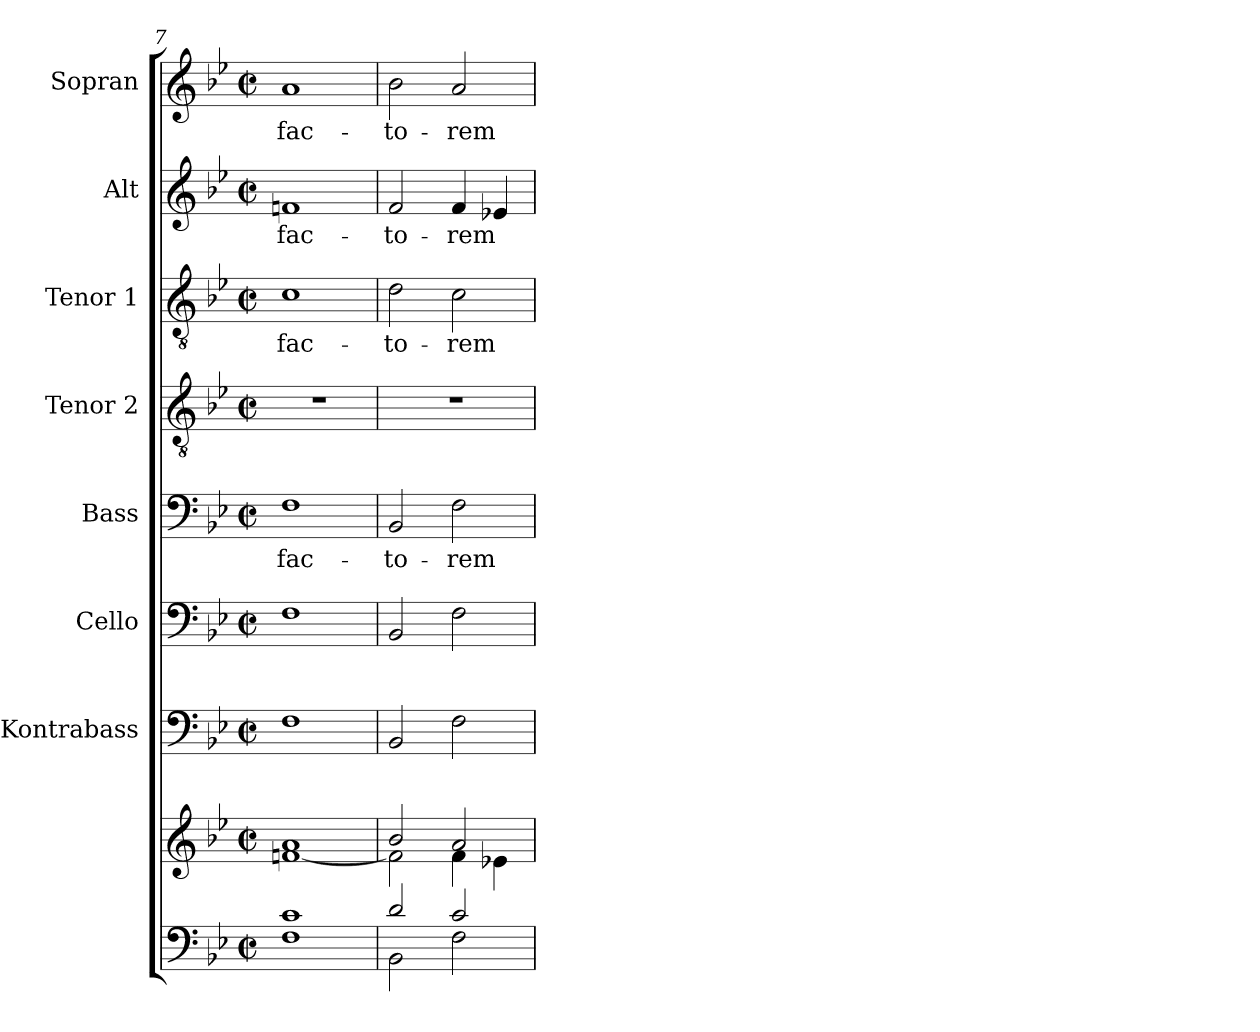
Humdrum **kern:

**kern	**kern	**kern	**kern	**kern	**text	**kern	**kern	**text	**kern	**text	**kern	**text
*part8	*part8	*part7	*part6	*part5	*part5	*part4	*part3	*part3	*part2	*part2	*part1	*part1
*staff9	*staff8	*staff7	*staff6	*staff5	*staff5	*staff4	*staff3	*staff3	*staff2	*staff2	*staff1	*staff1
*	*	*I"Kontrabass	*I"Cello	*I"Bass	*	*I"Tenor 2	*I"Tenor 1	*	*I"Alt	*	*I"Sopran	*
*	*	*I'Kb.	*	*I'B.	*	*I'T. 2	*I'T. 1	*	*I'A.	*	*I'S.	*
!!LO:PB:g=z
*clefF4	*clefG2	*clefF4	*clefF4	*clefF4	*	*clefGv2	*clefGv2	*	*clefG2	*	*clefG2	*
*	*	*ITrd7c12	*	*	*	*	*	*	*	*	*	*
*k[b-e-]	*k[b-e-]	*k[b-e-]	*k[b-e-]	*k[b-e-]	*	*k[b-e-]	*k[b-e-]	*	*k[b-e-]	*	*k[b-e-]	*
*B-:	*B-:	*B-:	*B-:	*B-:	*	*B-:	*B-:	*	*B-:	*	*B-:	*
*M2/2	*M2/2	*M2/2	*M2/2	*M2/2	*	*M2/2	*M2/2	*	*M2/2	*	*M2/2	*
*met(c|)	*met(c|)	*met(c|)	*met(c|)	*met(c|)	*	*met(c|)	*met(c|)	*	*met(c|)	*	*met(c|)	*
=7	=7	=7	=7	=7	=7	=7	=7	=7	=7	=7	=7	=7
*^	*^	*	*	*	*	*	*	*	*	*	*	*
!	!	!	!	!	!	!	!LO:LY:b	!	!	!LO:LY:b	!	!LO:LY:b	!	!LO:LY:b
1c	1F	1a	[<1fn	1FF	1F	1F	fac-	1r	1c	fac-	1fn	fac-	1a	fac-
=8	=8	=8	=8	=8	=8	=8	=8	=8	=8	=8	=8	=8	=8	=8
!	!	!	!	!	!	!	!LO:LY:b	!	!	!LO:LY:b	!	!LO:LY:b	!	!LO:LY:b
2d/	2BB-\	2b-/	2f\]	2BBB-/	2BB-/	2BB-/	-to-	1r	2d\	-to-	2f/	-to-	2b-\	-to-
!	!	!	!	!	!	!	!LO:LY:b	!	!	!LO:LY:b	!	!LO:LY:b	!	!LO:LY:b
2c/	2F\	2a/	4f\	2FF\	2F\	2F\	-rem	.	2c\	-rem	4f/	-rem	2a/	-rem
.	.	.	4e-X\	.	.	.	.	.	.	.	4e-X/	.	.	.
*v	*v	*	*	*	*	*	*	*	*	*	*	*	*	*
*	*v	*v	*	*	*	*	*	*	*	*	*	*	*
=	=	=	=	=	=	=	=	=	=	=	=	=
*-	*-	*-	*-	*-	*-	*-	*-	*-	*-	*-	*-	*-
